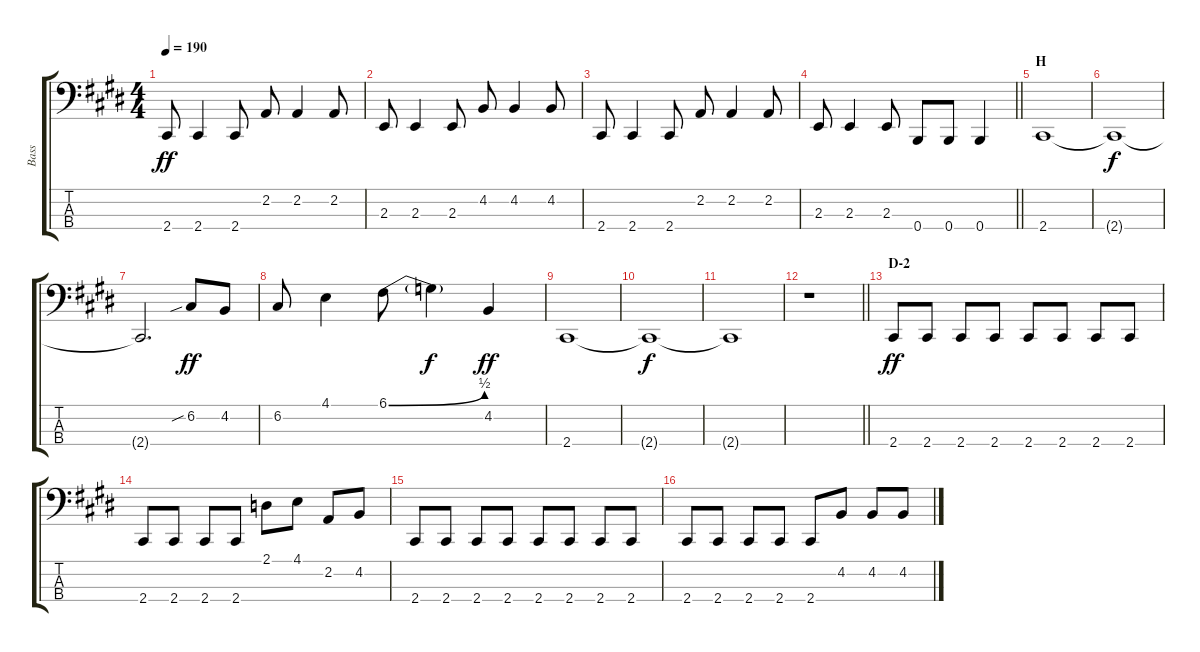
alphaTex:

\track ("Bass" "Bass") {instrument electricbasspick}
\staff {score tabs}
\tuning (C2 G1 D1 B0) {hide}
\ts (4 4)
\tempo 190
\clef f4
\ks e
2.4.8{dy ff} 2.4.4 2.4.8 2.2.8 2.2.4 2.2.8 |
2.3.8 2.3.4 2.3.8 4.2.8 4.2.4 4.2.8 |
2.4.8 2.4.4 2.4.8 2.2.8 2.2.4 2.2.8 |
\barLineRight lightlight
2.3.8 2.3.4 2.3.8 0.4.8 0.4.8 0.4.4 |
\section ("" "H")
2.4.1 |
2.4{t}.1{dy f} |
2.4{t}.2{d} 6.2{sib}.8{dy ff} 4.2.8 |
6.2.8 4.1.4 6.1{be (bend 0 0 60 2)}.8 6.1{t}.4{dy f} 4.2.4{dy ff} |
2.4.1 |
2.4{t}.1{dy f} |
2.4{t}.1 |
\barLineRight lightlight
r.1 |
\section ("" "D-2")
2.4.8{dy ff} 2.4.8 2.4.8 2.4.8 2.4.8 2.4.8 2.4.8 2.4.8 |
2.4.8 2.4.8 2.4.8 2.4.8 2.1.8 4.1.8 2.2.8 4.2.8 |
2.4.8 2.4.8 2.4.8 2.4.8 2.4.8 2.4.8 2.4.8 2.4.8 |
2.4.8 2.4.8 2.4.8 2.4.8 2.4.8 4.2.8 4.2.8 4.2.8
